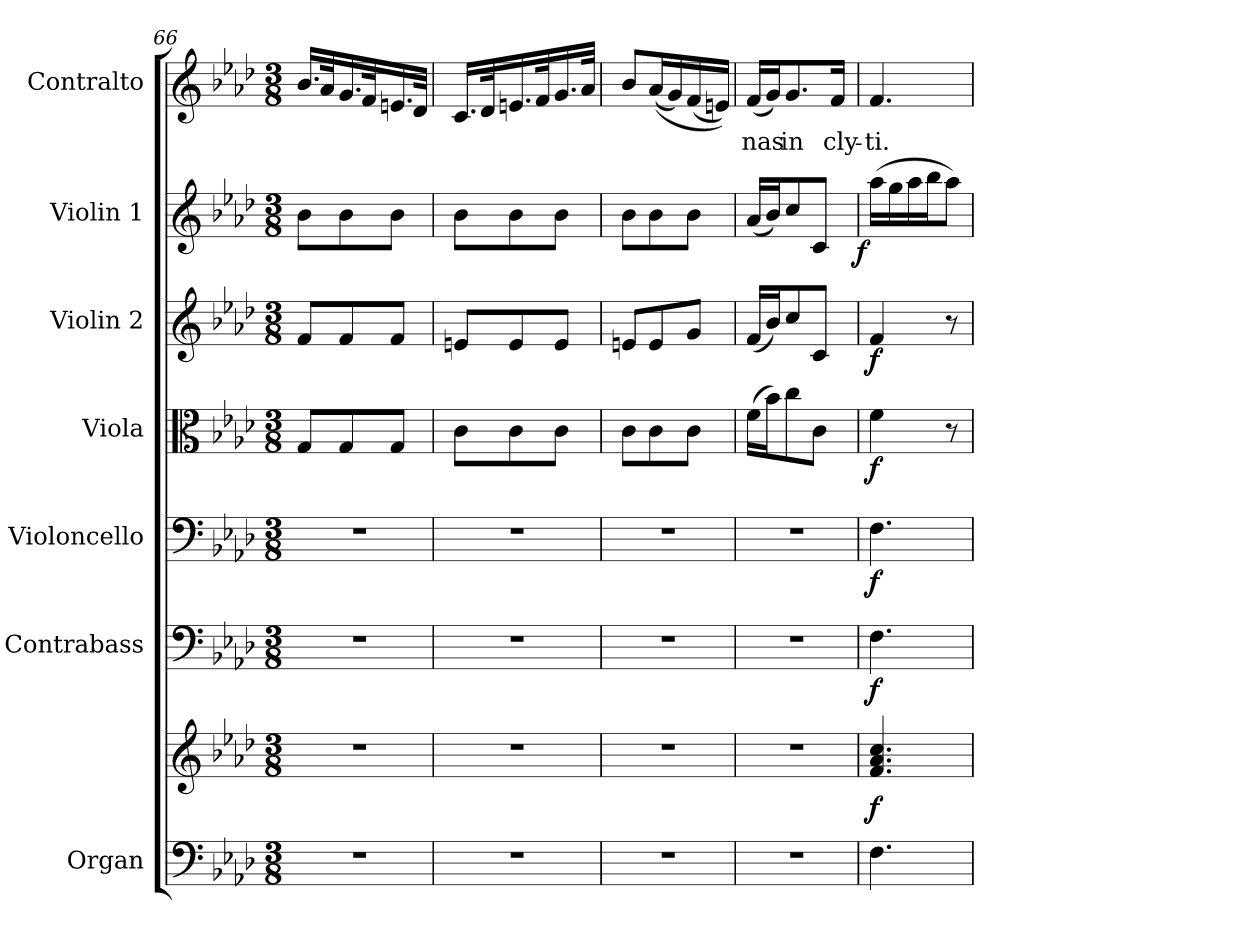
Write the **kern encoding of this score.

**kern	**kern	**dynam	**kern	**dynam	**kern	**dynam	**kern	**dynam	**kern	**dynam	**kern	**dynam	**kern	**text
*part7	*part7	*part7	*part6	*part6	*part5	*part5	*part4	*part4	*part3	*part3	*part2	*part2	*part1	*part1
*staff8	*staff7	*staff7/8	*staff6	*staff6	*staff5	*staff5	*staff4	*staff4	*staff3	*staff3	*staff2	*staff2	*staff1	*staff1
*I"Organ	*	*	*I"Contrabass	*	*I"Violoncello	*	*I"Viola	*	*I"Violin 2	*	*I"Violin 1	*	*I"Contralto	*
*I'Org.	*	*	*I'Cb.	*	*I'Vc.	*	*I'Vla.	*	*I'Vln. 2	*	*I'Vln. 1	*	*I'C.	*
*clefF4	*clefG2	*	*clefF4	*	*clefF4	*	*clefC3	*	*clefG2	*	*clefG2	*	*clefG2	*
*	*	*	*ITrd7c12	*	*	*	*	*	*	*	*	*	*	*
*k[b-e-a-d-]	*k[b-e-a-d-]	*	*k[b-e-a-d-]	*	*k[b-e-a-d-]	*	*k[b-e-a-d-]	*	*k[b-e-a-d-]	*	*k[b-e-a-d-]	*	*k[b-e-a-d-]	*
*f:	*f:	*	*f:	*	*f:	*	*f:	*	*f:	*	*f:	*	*f:	*
*M3/8	*M3/8	*	*M3/8	*	*M3/8	*	*M3/8	*	*M3/8	*	*M3/8	*	*M3/8	*
=66	=66	=66	=66	=66	=66	=66	=66	=66	=66	=66	=66	=66	=66	=66
!LO:N:vis=1	!LO:N:vis=1	!	!LO:N:vis=1	!	!LO:N:vis=1	!	!	!	!	!	!	!	!	!
4.r	4.r	.	4.r	.	4.r	.	8Gi/L	.	8fi/L	.	8b-i\L	.	16.b-i/LL	.
.	.	.	.	.	.	.	.	.	.	.	.	.	32a-i/K	.
.	.	.	.	.	.	.	8Gi/	.	8fi/	.	8b-i\	.	16.gi/	.
.	.	.	.	.	.	.	.	.	.	.	.	.	32fi/K	.
.	.	.	.	.	.	.	8Gi/J	.	8fi/J	.	8b-i\J	.	16.eni/	.
.	.	.	.	.	.	.	.	.	.	.	.	.	32d-i/JJk	.
!!LO:PB:g=z
=67	=67	=67	=67	=67	=67	=67	=67	=67	=67	=67	=67	=67	=67	=67
!LO:N:vis=1	!LO:N:vis=1	!	!LO:N:vis=1	!	!LO:N:vis=1	!	!	!	!	!	!	!	!	!
4.r	4.r	.	4.r	.	4.r	.	8ci\L	.	8eni/L	.	8b-i\L	.	16.ci/LL	.
.	.	.	.	.	.	.	.	.	.	.	.	.	32d-i/K	.
.	.	.	.	.	.	.	8ci\	.	8ei/	.	8b-i\	.	16.eni/	.
.	.	.	.	.	.	.	.	.	.	.	.	.	32fi/K	.
.	.	.	.	.	.	.	8ci\J	.	8ei/J	.	8b-i\J	.	16.gi/	.
.	.	.	.	.	.	.	.	.	.	.	.	.	32a-i/JJk	.
=68	=68	=68	=68	=68	=68	=68	=68	=68	=68	=68	=68	=68	=68	=68
!LO:N:vis=1	!LO:N:vis=1	!	!LO:N:vis=1	!	!LO:N:vis=1	!	!	!	!	!	!	!	!	!
4.r	4.r	.	4.r	.	4.r	.	8ci\L	.	8eni/L	.	8b-i\L	.	8b-i/L	.
.	.	.	.	.	.	.	8ci\	.	8ei/	.	8b-i\	.	((16a-i/L	.
.	.	.	.	.	.	.	.	.	.	.	.	.	16gi/)	.
.	.	.	.	.	.	.	8ci\J	.	8gi/J	.	8b-i\J	.	(16fi/	.
.	.	.	.	.	.	.	.	.	.	.	.	.	16eni/JJ))	.
=69	=69	=69	=69	=69	=69	=69	=69	=69	=69	=69	=69	=69	=69	=69
!LO:N:vis=1	!LO:N:vis=1	!	!LO:N:vis=1	!	!LO:N:vis=1	!	!	!	!	!	!	!	!	!
!	!	!	!	!	!	!	!	!	!	!	!	!	!	!LO:LY:b:color=#000000
*	*	*	*	*	*	*	*	*	*	*	*^	*	*	*
4.r	4.r	.	4.r	.	4.r	.	(16fi\LL	.	(16fi/LL	.	(16a-i/LL	4ryy	.	(16fi/LL	-nas
.	.	.	.	.	.	.	16b-i\J)	.	16b-i/J)	.	16b-i/J)	.	.	16gi/J)	.
!	!	!	!	!	!	!	!	!	!	!	!	!	!	!	!LO:LY:b:color=#000000
.	.	.	.	.	.	.	8cci\	.	8cci/	.	8cci/	.	.	8.gi/	in
.	.	.	.	.	.	.	8ci\J	.	8ci/J	.	8ci/J	16ryy	.	.	.
!	!	!	!	!	!	!	!	!	!	!	!	!	!	!	!LO:LY:b:color=#000000
.	.	.	.	.	.	.	.	.	.	.	.	32ryy	.	16fi/Jk	cly-
.	.	.	.	.	.	.	.	.	.	.	.	64ryy	.	.	.
.	.	.	.	.	.	.	.	.	.	.	.	128...ryy	.	.	.
.	.	.	.	.	.	.	.	.	.	.	.	1024ryy	f	.	.
*	*	*	*	*	*	*	*	*	*	*	*v	*v	*	*	*
=70	=70	=70	=70	=70	=70	=70	=70	=70	=70	=70	=70	=70	=70	=70
*	*	*	*	*	*	*	*	*	*	*	*^	*	*	*
!	!	!	!	!	!	!	!	!	!	!	!	!	!	!	!LO:LY:b:color=#000000
*	*	*	*	*	*	*	*	*	*	*	*v	*v	*	*	*
4.Fi\	4.fi/ 4.a-i 4.cci	f	4.FFi\	f	4.Fi\	f	4fi\	f	4fi/	f	(16aa-i\LL	.	4.fi/	-ti.
.	.	.	.	.	.	.	.	.	.	.	16ggi\	.	.	.
.	.	.	.	.	.	.	.	.	.	.	16aa-i\	.	.	.
.	.	.	.	.	.	.	.	.	.	.	16bb-i\J	.	.	.
.	.	.	.	.	.	.	8r	.	8r	.	8aa-i\J)	.	.	.
=	=	=	=	=	=	=	=	=	=	=	=	=	=	=
*-	*-	*-	*-	*-	*-	*-	*-	*-	*-	*-	*-	*-	*-	*-
